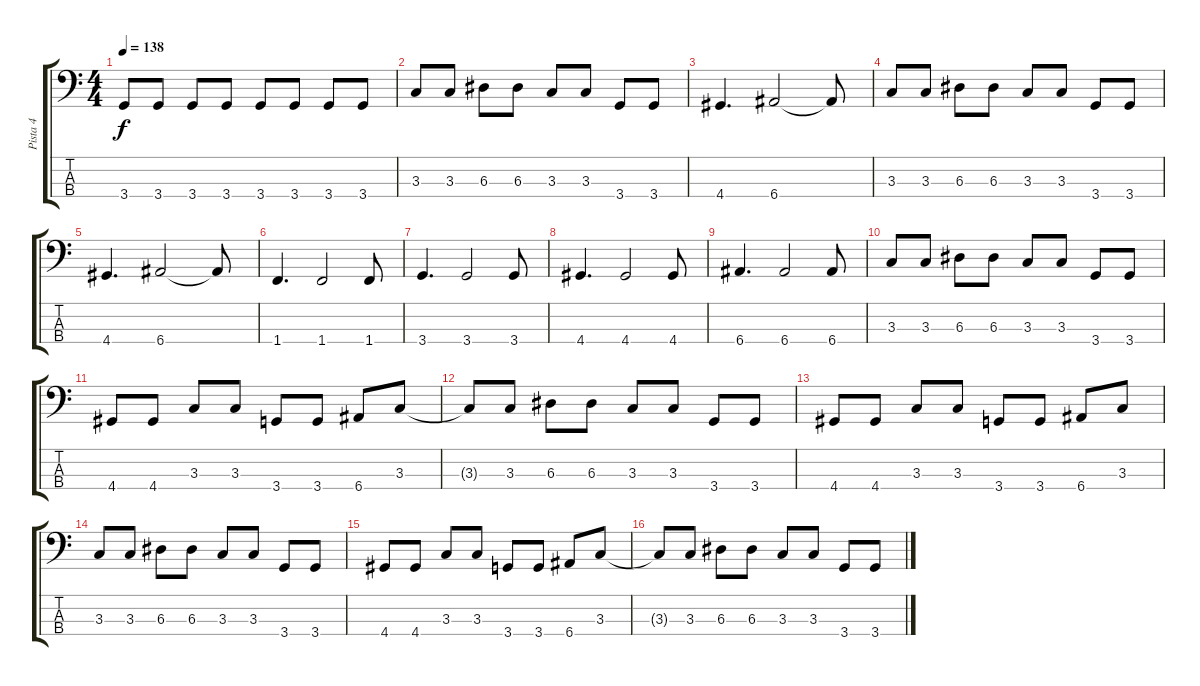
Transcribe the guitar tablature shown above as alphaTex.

\track ("Pista 4" "Pista 4") {instrument electricbassfinger}
\staff {score tabs}
\tuning (G2 D2 A1 E1) {hide}
\ts (4 4)
\tempo 138
\clef f4
\ks c
3.4.8{dy f} 3.4.8 3.4.8 3.4.8 3.4.8 3.4.8 3.4.8 3.4.8 |
3.3.8 3.3.8 6.3.8 6.3.8 3.3.8 3.3.8 3.4.8 3.4.8 |
4.4.4{d} 6.4.2 6.4{t}.8 |
3.3.8 3.3.8 6.3.8 6.3.8 3.3.8 3.3.8 3.4.8 3.4.8 |
4.4.4{d} 6.4.2 6.4{t}.8 |
1.4.4{d} 1.4.2 1.4.8 |
3.4.4{d} 3.4.2 3.4.8 |
4.4.4{d} 4.4.2 4.4.8 |
6.4.4{d} 6.4.2 6.4.8 |
3.3.8 3.3.8 6.3.8 6.3.8 3.3.8 3.3.8 3.4.8 3.4.8 |
4.4.8 4.4.8 3.3.8 3.3.8 3.4.8 3.4.8 6.4.8 3.3.8 |
3.3{t}.8 3.3.8 6.3.8 6.3.8 3.3.8 3.3.8 3.4.8 3.4.8 |
4.4.8 4.4.8 3.3.8 3.3.8 3.4.8 3.4.8 6.4.8 3.3.8 |
3.3.8{volume 9} 3.3.8 6.3.8 6.3.8 3.3.8 3.3.8 3.4.8 3.4.8 |
4.4.8 4.4.8 3.3.8 3.3.8 3.4.8 3.4.8 6.4.8 3.3.8 |
3.3{t}.8 3.3.8 6.3.8 6.3.8 3.3.8 3.3.8 3.4.8 3.4.8
